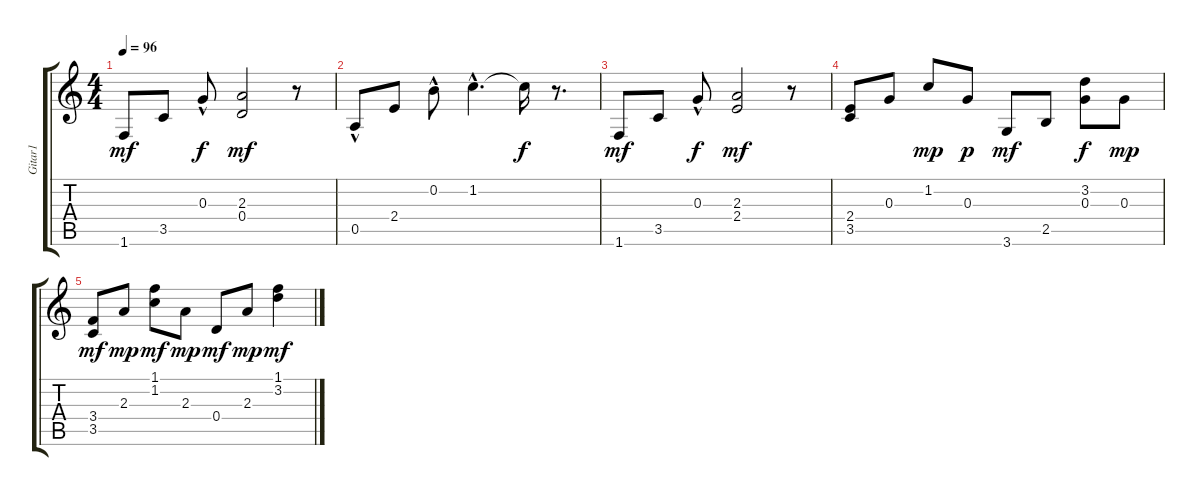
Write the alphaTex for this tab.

\track ("Gitar1" "Gitar1") {instrument acousticguitarsteel}
\staff {score tabs}
\tuning (E4 B3 G3 D3 A2 E2) {hide}
\ts (4 4)
\tempo 96
\clef g2
\ks c
1.6.8{dy mf} 3.5.8 0.3{hac}.8{dy f} (2.3 0.4).2{dy mf} r.8 |
0.5{hac}.8 2.4.8 0.2{hac}.8 1.2{hac}.4{d} 1.2{t}.16{dy f} r.8{d} |
1.6.8{dy mf} 3.5.8 0.3{hac}.8{dy f} (2.3 2.4).2{dy mf} r.8 |
(2.4 3.5).8 0.3.8 1.2.8{dy mp} 0.3.8{dy p} 3.6.8{dy mf} 2.5.8 (3.2 0.3).8{dy f} 0.3.8{dy mp} |
(3.4 3.5).8{dy mf} 2.3.8{dy mp} (1.1 1.2).8{dy mf} 2.3.8{dy mp} 0.4.8{dy mf} 2.3.8{dy mp} (1.1 3.2).4{dy mf}
